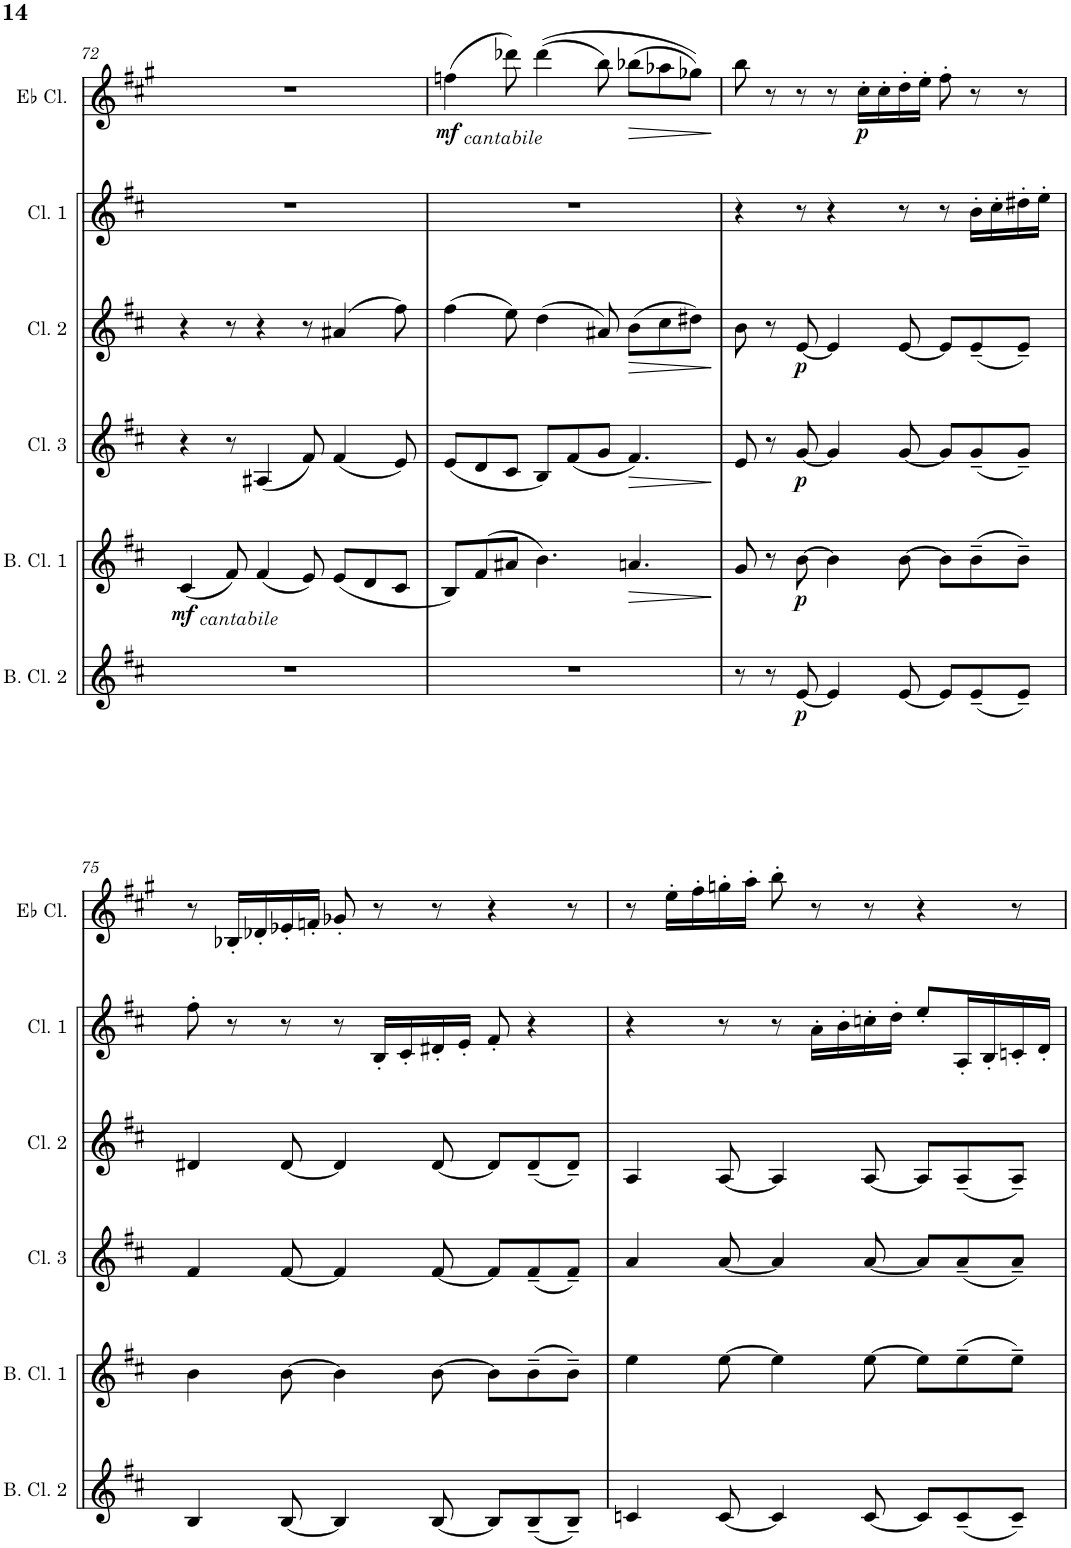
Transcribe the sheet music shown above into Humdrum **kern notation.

**kern	**dynam	**kern	**dynam	**kern	**dynam	**kern	**dynam	**kern	**kern	**dynam
*part6	*part6	*part5	*part5	*part4	*part4	*part3	*part3	*part2	*part1	*part1
*staff6	*staff6	*staff5	*staff5	*staff4	*staff4	*staff3	*staff3	*staff2	*staff1	*staff1
*I"Bass Clarinet 2	*	*I"Bass Clarinet 1	*	*I"Clarinet 3	*	*I"Clarinet 2	*	*I"Clarinet 1	*I"Clarinet in Eb	*
*I'B. Cl. 2	*	*I'B. Cl. 1	*	*I'Cl. 3	*	*I'Cl. 2	*	*I'Cl. 1	*	*
!!LO:PB:g=z
*clefG2	*	*clefG2	*	*clefG2	*	*clefG2	*	*clefG2	*clefG2	*
*Trd8c14	*	*Trd8c14	*	*Trd1c2	*	*Trd1c2	*	*Trd1c2	*Trd-2c-3	*
*k[f#c#]	*	*k[f#c#]	*	*k[f#c#]	*	*k[f#c#]	*	*k[f#c#]	*k[f#c#g#]	*
*M9/8	*	*M9/8	*	*M9/8	*	*M9/8	*	*M9/8	*M9/8	*
=72	=72	=72	=72	=72	=72	=72	=72	=72	=72	=72
!	!	!LO:TX:b:i:t=cantabile	!	!	!	!	!	!	!	!
!	!	!	!LO:DY:b	!	!	!	!	!	!	!
8%9r	.	(4c#/	mf	4r	.	4r	.	8%9r	8%9r	.
.	.	8f#/)	.	8r	.	8r	.	.	.	.
.	.	(4f#/	.	(4A#X/	.	4r	.	.	.	.
.	.	8e/)	.	8f#/)	.	8r	.	.	.	.
.	.	(8e/L	.	(4f#/	.	(4a#X/	.	.	.	.
.	.	8d/	.	.	.	.	.	.	.	.
.	.	8c#/J	.	8e/)	.	8ff#\)	.	.	.	.
=73	=73	=73	=73	=73	=73	=73	=73	=73	=73	=73
!	!	!	!	!	!	!	!	!	!LO:TX:b:i:t=cantabile	!
!	!	!	!	!	!	!	!	!	!	!LO:DY:b
8%9r	.	8B/L)	.	(8e/L	.	(4ff#\	.	8%9r	(4ffn\	mf
.	.	(8f#/	.	8d/	.	.	.	.	.	.
.	.	8a#X/J	.	8c#/J	.	8ee\)	.	.	8ddd-X\)	.
.	.	4.b\)	.	8B/L)	.	(4dd\	.	.	((4ddd-\	.
.	.	.	.	(8f#/	.	.	.	.	.	.
.	.	.	.	8g/J	.	8a#X/)	.	.	8bb\)	.
!	!	!	!LO:HP:b	!	!LO:HP:b	!	!LO:HP:b	!	!	!LO:HP:b
.	.	4.an/	>	4.f#/)	>	(8b\L	>	.	(8bb-X\L	>
.	.	.	.	.	.	8cc#\	.	.	8aa-X\	.
.	.	.	.	.	.	8dd#X\J)	.	.	8gg-X\J))	.
.	.	.	]	.	]	.	]	.	.	]
=74	=74	=74	=74	=74	=74	=74	=74	=74	=74	=74
8r	.	8g/	.	8e/	.	8b\	.	4r	8bb\	.
8r	.	8r	.	8r	.	8r	.	.	8r	.
!	!LO:DY:b	!	!LO:DY:b	!	!LO:DY:b	!	!LO:DY:b	!	!	!
[8e/	p	[8b\	p	[8g/	p	[8e/	p	8r	8r	.
4e/]	.	4b\]	.	4g/]	.	4e/]	.	4r	8r	.
!	!	!	!	!	!	!	!	!	!	!LO:DY:b
.	.	.	.	.	.	.	.	.	16cc#'\LL	p
.	.	.	.	.	.	.	.	.	16cc#'\	.
[8e/	.	[8b\	.	[8g/	.	[8e/	.	8r	16dd'\	.
.	.	.	.	.	.	.	.	.	16ee'\JJ	.
8e/L]	.	8b\L]	.	8g/L]	.	8e/L]	.	8r	8ff#'\	.
(8e~/	.	(8b~\	.	(8g~/	.	(8e~/	.	16b'\LL	8r	.
.	.	.	.	.	.	.	.	16cc#'\	.	.
8e~/J)	.	8b~\J)	.	8g~/J)	.	8e~/J)	.	16dd#X'\	8r	.
.	.	.	.	.	.	.	.	16ee'\JJ	.	.
!!LO:LB:g=z
=75	=75	=75	=75	=75	=75	=75	=75	=75	=75	=75
4B/	.	4b\	.	4f#/	.	4d#X/	.	8ff#'\	8r	.
.	.	.	.	.	.	.	.	8r	16B-X'/LL	.
.	.	.	.	.	.	.	.	.	16d-X'/	.
[8B/	.	[8b\	.	[8f#/	.	[8d#/	.	8r	16e-X'/	.
.	.	.	.	.	.	.	.	.	16fn'/JJ	.
4B/]	.	4b\]	.	4f#/]	.	4d#/]	.	8r	8g-X'/	.
.	.	.	.	.	.	.	.	16B'/LL	8r	.
.	.	.	.	.	.	.	.	16c#'/	.	.
[8B/	.	[8b\	.	[8f#/	.	[8d#/	.	16d#X'/	8r	.
.	.	.	.	.	.	.	.	16e'/JJ	.	.
8B/L]	.	8b\L]	.	8f#/L]	.	8d#/L]	.	8f#'/	4r	.
(8B~/	.	(8b~\	.	(8f#~/	.	(8d#~/	.	4r	.	.
8B~/J)	.	8b~\J)	.	8f#~/J)	.	8d#~/J)	.	.	8r	.
=76	=76	=76	=76	=76	=76	=76	=76	=76	=76	=76
4cn/	.	4ee\	.	4a/	.	4A/	.	4r	8r	.
.	.	.	.	.	.	.	.	.	16ee'\LL	.
.	.	.	.	.	.	.	.	.	16ff#'\	.
[8c/	.	[8ee\	.	[8a/	.	[8A/	.	8r	16ggn'\	.
.	.	.	.	.	.	.	.	.	16aa'\JJ	.
4c/]	.	4ee\]	.	4a/]	.	4A/]	.	8r	8bb'\	.
.	.	.	.	.	.	.	.	16a'\LL	8r	.
.	.	.	.	.	.	.	.	16b'\	.	.
[8c/	.	[8ee\	.	[8a/	.	[8A/	.	16ccn'\	8r	.
.	.	.	.	.	.	.	.	16dd'\JJ	.	.
8c/L]	.	8ee\L]	.	8a/L]	.	8A/L]	.	8ee'/L	4r	.
(8c~/	.	(8ee~\	.	(8a~/	.	(8A~/	.	16A'/L	.	.
.	.	.	.	.	.	.	.	16B'/	.	.
8c~/J)	.	8ee~\J)	.	8a~/J)	.	8A~/J)	.	16cn'/	8r	.
.	.	.	.	.	.	.	.	16d'/JJ	.	.
=	=	=	=	=	=	=	=	=	=	=
*-	*-	*-	*-	*-	*-	*-	*-	*-	*-	*-
